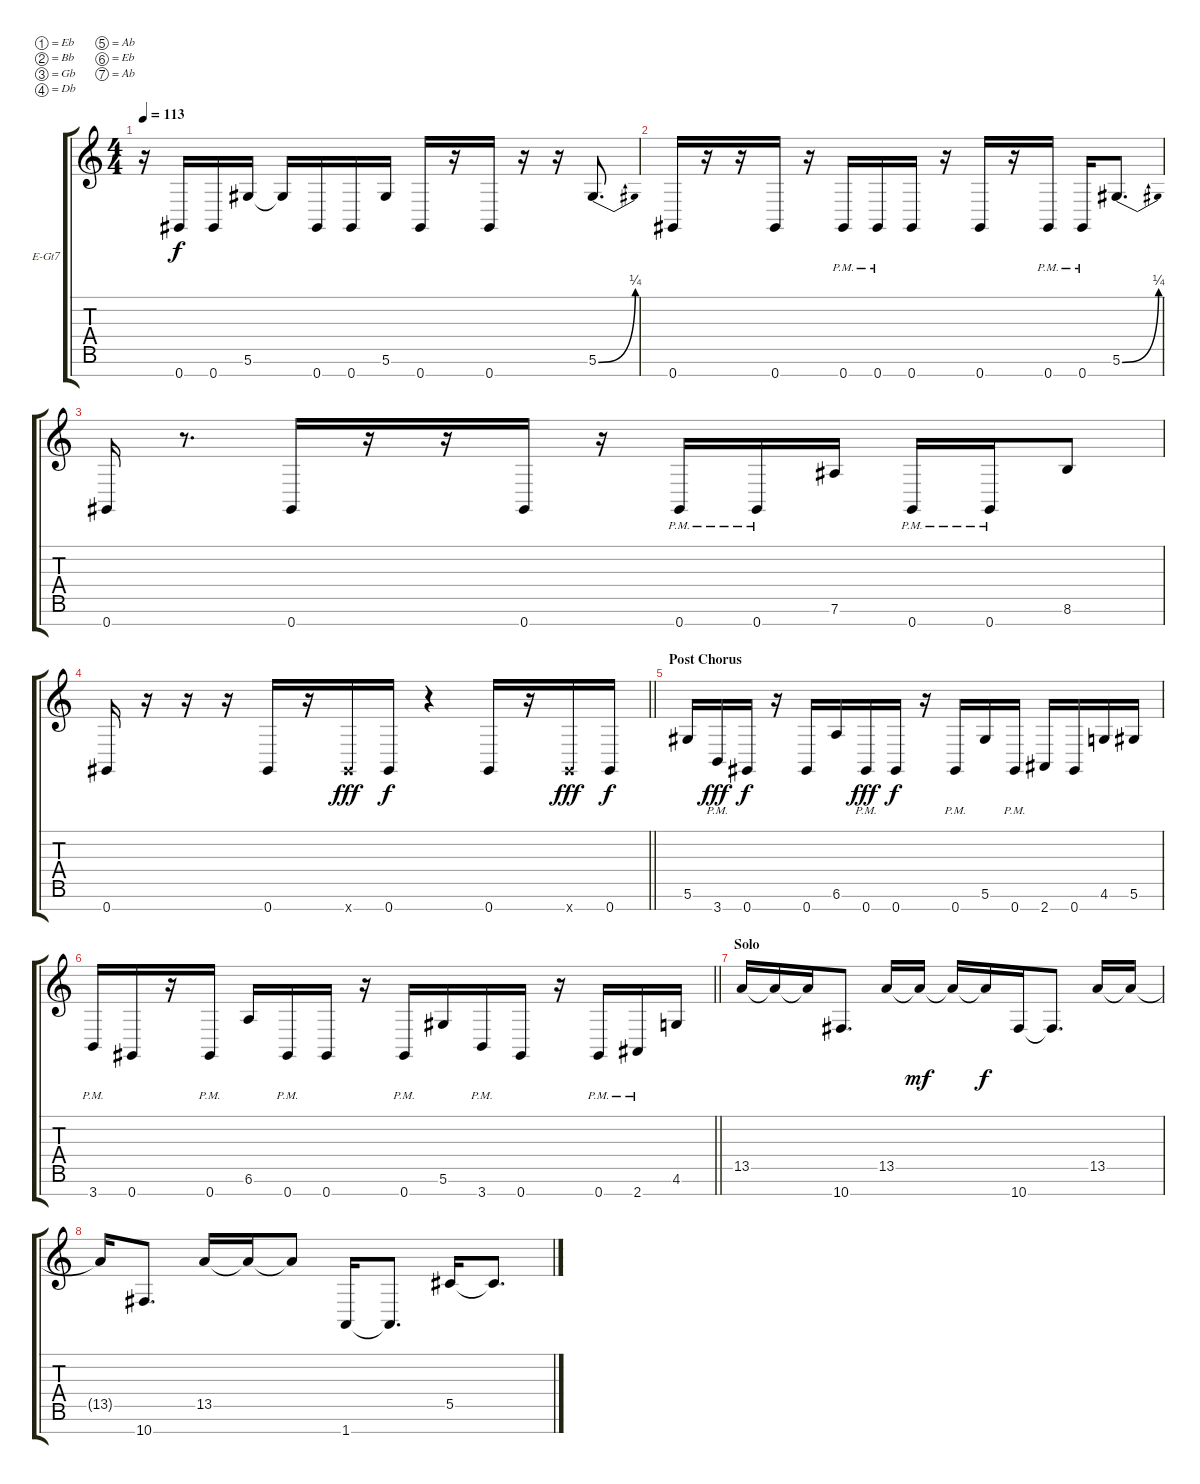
\bracketExtendMode groupsimilarinstruments
\firstSystemTrackNameOrientation horizontal
\otherSystemsTrackNameOrientation horizontal
\track ("Track 1" "E-Gt7") {instrument distortionguitar}
\staff {score tabs}
\tuning (Eb4 Bb3 Gb3 Db3 Ab2 Eb2 Ab1)
\ts (4 4)
\tempo 113
\clef g2
\ks c
r.16{dy f} 0.7.16 0.7.16 5.6.16 5.6{t}.16 0.7.16 0.7.16 5.6.16 0.7.16 r.16 0.7.16 r.16 r.16 5.6{be (bend 0 0 60 1)}.8{d} |
0.7.16 r.16 r.16 0.7.16 r.16 0.7{pm}.16 0.7{pm}.16 0.7.16 r.16 0.7.16 r.16 0.7{pm}.16 0.7{pm}.16 5.6{be (bend 0 0 60 1)}.8{d} |
0.7.16 r.8{d} 0.7.16 r.16 r.16 0.7.16 r.16 0.7{pm}.16 0.7{pm}.16 7.6.16 0.7{pm}.16 0.7{pm}.16 8.6.8 |
\barLineRight lightlight
0.7.16 r.16 r.16 r.16 0.7.16 r.16 0.7{x}.16{dy fff} 0.7.16{dy f} r.4 0.7.16 r.16 0.7{x}.16{dy fff} 0.7.16{dy f} |
\section ("" "Post Chorus")
5.6.16 3.7{pm}.16{dy fff} 0.7.16{dy f} r.16 0.7.16 6.6.16 0.7{pm}.16{dy fff} 0.7.16{dy f} r.16 0.7{pm}.16 5.6.16 0.7{pm}.16 2.7.16 0.7.16 4.6.16 5.6.16 |
\barLineRight lightlight
3.7{pm}.16 0.7.16 r.16 0.7{pm}.16 6.6.16 0.7{pm}.16 0.7.16 r.16 0.7{pm}.16 5.6.16 3.7{pm}.16 0.7.16 r.16 0.7{pm}.16 2.7{pm}.16 4.6.16 |
\section ("" "Solo")
13.5.16 13.5{t}.16 13.5{t}.16 10.7.8{d} 13.5.16 13.5{t}.16{dy mf} 13.5{t}.16 13.5{t}.16{dy f} 10.7.16 10.7{t}.8{d} 13.5.16 13.5{t}.16 |
13.5{t}.16 10.7.8{d} 13.5.16 13.5{t}.16 13.5{t}.8 1.7.16 1.7{t}.8{d} 5.5.16 5.5{t}.8{d}
